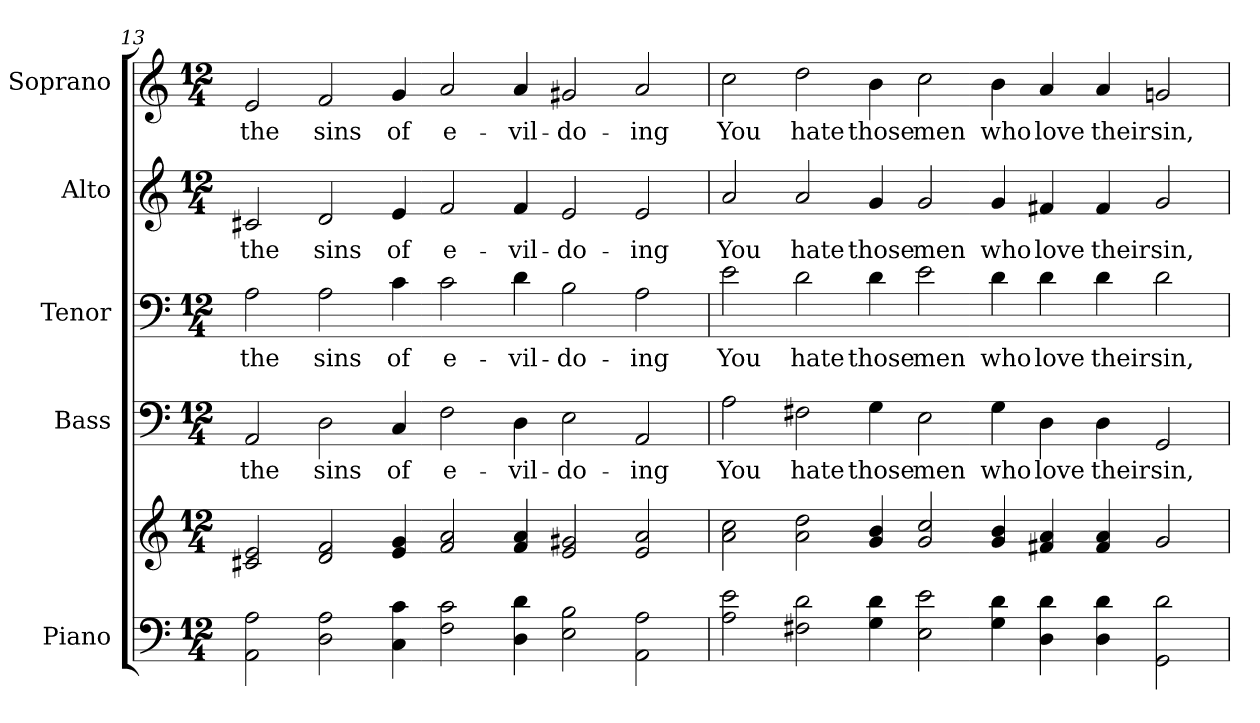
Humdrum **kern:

**kern	**kern	**kern	**text	**kern	**text	**kern	**text	**kern	**text
*part5	*part5	*part4	*part4	*part3	*part3	*part2	*part2	*part1	*part1
*staff6	*staff5	*staff4	*staff4	*staff3	*staff3	*staff2	*staff2	*staff1	*staff1
*I"Piano	*	*I"Bass	*	*I"Tenor	*	*I"Alto	*	*I"Soprano	*
*I'Pno.	*	*I'B.	*	*I'T.	*	*I'A.	*	*I'S.	*
!!LO:PB:g=z
*clefF4	*clefG2	*clefF4	*	*clefF4	*	*clefG2	*	*clefG2	*
*k[]	*k[]	*k[]	*	*k[]	*	*k[]	*	*k[]	*
*C:	*C:	*C:	*	*C:	*	*C:	*	*C:	*
*M12/4	*M12/4	*M12/4	*	*M12/4	*	*M12/4	*	*M12/4	*
=13	=13	=13	=13	=13	=13	=13	=13	=13	=13
!	!	!	!LO:LY:b:color=#000000	!	!	!	!	!	!
!	!	!	!	!	!LO:LY:b:color=#000000	!	!	!	!
!	!	!	!	!	!	!	!LO:LY:b:color=#000000	!	!
!	!	!	!	!	!	!	!	!	!LO:LY:b:color=#000000
2AAi\ 2Ai	2c#Xi/ 2ei	2AAi/	the	2Ai\	the	2c#Xi/	the	2ei/	the
!	!	!	!LO:LY:b:color=#000000	!	!	!	!	!	!
!	!	!	!	!	!LO:LY:b:color=#000000	!	!	!	!
!	!	!	!	!	!	!	!LO:LY:b:color=#000000	!	!
!	!	!	!	!	!	!	!	!	!LO:LY:b:color=#000000
2Di\ 2Ai	2di/ 2fi	2Di\	sins	2Ai\	sins	2di/	sins	2fi/	sins
!	!	!	!LO:LY:b:color=#000000	!	!	!	!	!	!
!	!	!	!	!	!LO:LY:b:color=#000000	!	!	!	!
!	!	!	!	!	!	!	!LO:LY:b:color=#000000	!	!
!	!	!	!	!	!	!	!	!	!LO:LY:b:color=#000000
4Ci\ 4ci	4ei/ 4gi	4Ci/	of	4ci\	of	4ei/	of	4gi/	of
!	!	!	!LO:LY:b:color=#000000	!	!	!	!	!	!
!	!	!	!	!	!LO:LY:b:color=#000000	!	!	!	!
!	!	!	!	!	!	!	!LO:LY:b:color=#000000	!	!
!	!	!	!	!	!	!	!	!	!LO:LY:b:color=#000000
2Fi\ 2ci	2fi/ 2ai	2Fi\	e-	2ci\	e-	2fi/	e-	2ai/	e-
!	!	!	!LO:LY:b:color=#000000	!	!	!	!	!	!
!	!	!	!	!	!LO:LY:b:color=#000000	!	!	!	!
!	!	!	!	!	!	!	!LO:LY:b:color=#000000	!	!
!	!	!	!	!	!	!	!	!	!LO:LY:b:color=#000000
4Di\ 4di	4fi/ 4ai	4Di\	-vil-	4di\	-vil-	4fi/	-vil-	4ai/	-vil-
!	!	!	!LO:LY:b:color=#000000	!	!	!	!	!	!
!	!	!	!	!	!LO:LY:b:color=#000000	!	!	!	!
!	!	!	!	!	!	!	!LO:LY:b:color=#000000	!	!
!	!	!	!	!	!	!	!	!	!LO:LY:b:color=#000000
2Ei\ 2Bi	2ei/ 2g#Xi	2Ei\	-do-	2Bi\	-do-	2ei/	-do-	2g#Xi/	-do-
!	!	!	!LO:LY:b:color=#000000	!	!	!	!	!	!
!	!	!	!	!	!LO:LY:b:color=#000000	!	!	!	!
!	!	!	!	!	!	!	!LO:LY:b:color=#000000	!	!
!	!	!	!	!	!	!	!	!	!LO:LY:b:color=#000000
2AAi\ 2Ai	2ei/ 2ai	2AAi/	-ing	2Ai\	-ing	2ei/	-ing	2ai/	-ing
=14	=14	=14	=14	=14	=14	=14	=14	=14	=14
!	!	!	!LO:LY:b:color=#000000	!	!	!	!	!	!
!	!	!	!	!	!LO:LY:b:color=#000000	!	!	!	!
!	!	!	!	!	!	!	!LO:LY:b:color=#000000	!	!
!	!	!	!	!	!	!	!	!	!LO:LY:b:color=#000000
2Ai\ 2ei	2ai\ 2cci	2Ai\	You	2ei\	You	2ai/	You	2cci\	You
!	!	!	!LO:LY:b:color=#000000	!	!	!	!	!	!
!	!	!	!	!	!LO:LY:b:color=#000000	!	!	!	!
!	!	!	!	!	!	!	!LO:LY:b:color=#000000	!	!
!	!	!	!	!	!	!	!	!	!LO:LY:b:color=#000000
2F#Xi\ 2di	2ai\ 2ddi	2F#Xi\	hate	2di\	hate	2ai/	hate	2ddi\	hate
!	!	!	!LO:LY:b:color=#000000	!	!	!	!	!	!
!	!	!	!	!	!LO:LY:b:color=#000000	!	!	!	!
!	!	!	!	!	!	!	!LO:LY:b:color=#000000	!	!
!	!	!	!	!	!	!	!	!	!LO:LY:b:color=#000000
4Gi\ 4di	4gi/ 4bi	4Gi\	those	4di\	those	4gi/	those	4bi\	those
!	!	!	!LO:LY:b:color=#000000	!	!	!	!	!	!
!	!	!	!	!	!LO:LY:b:color=#000000	!	!	!	!
!	!	!	!	!	!	!	!LO:LY:b:color=#000000	!	!
!	!	!	!	!	!	!	!	!	!LO:LY:b:color=#000000
2Ei\ 2ei	2gi/ 2cci	2Ei\	men	2ei\	men	2gi/	men	2cci\	men
!	!	!	!LO:LY:b:color=#000000	!	!	!	!	!	!
!	!	!	!	!	!LO:LY:b:color=#000000	!	!	!	!
!	!	!	!	!	!	!	!LO:LY:b:color=#000000	!	!
!	!	!	!	!	!	!	!	!	!LO:LY:b:color=#000000
4Gi\ 4di	4gi/ 4bi	4Gi\	who	4di\	who	4gi/	who	4bi\	who
!	!	!	!LO:LY:b:color=#000000	!	!	!	!	!	!
!	!	!	!	!	!LO:LY:b:color=#000000	!	!	!	!
!	!	!	!	!	!	!	!LO:LY:b:color=#000000	!	!
!	!	!	!	!	!	!	!	!	!LO:LY:b:color=#000000
4Di\ 4di	4f#Xi/ 4ai	4Di\	love	4di\	love	4f#Xi/	love	4ai/	love
!	!	!	!LO:LY:b:color=#000000	!	!	!	!	!	!
!	!	!	!	!	!LO:LY:b:color=#000000	!	!	!	!
!	!	!	!	!	!	!	!LO:LY:b:color=#000000	!	!
!	!	!	!	!	!	!	!	!	!LO:LY:b:color=#000000
4Di\ 4di	4f#i/ 4ai	4Di\	their	4di\	their	4f#i/	their	4ai/	their
!	!	!	!LO:LY:b:color=#000000	!	!	!	!	!	!
!	!	!	!	!	!LO:LY:b:color=#000000	!	!	!	!
!	!	!	!	!	!	!	!LO:LY:b:color=#000000	!	!
!	!	!	!	!	!	!	!	!	!LO:LY:b:color=#000000
2GGi\ 2di	2gi/	2GGi/	sin,	2di\	sin,	2gi/	sin,	2gni/	sin,
=	=	=	=	=	=	=	=	=	=
*-	*-	*-	*-	*-	*-	*-	*-	*-	*-
